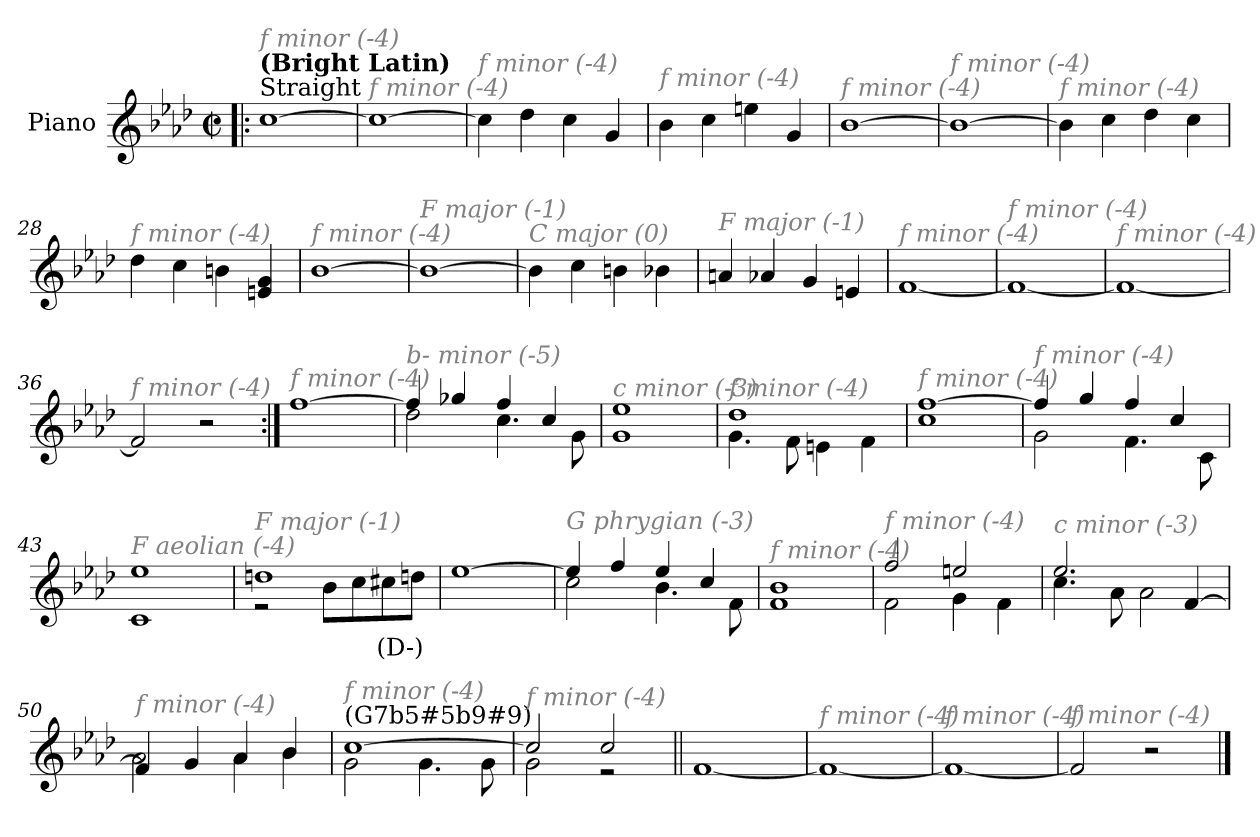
**kern	**text
*part1	*part1
*staff1	*staff1
*I"Piano	*
*I'Pno.	*
*clefG2	*
*k[b-e-a-d-]	*
*M2/2	*
*met(c|)	*
=1!|:	=1!|:
!LO:TX:a:t=Straight	!
!LO:TX:a:B:t=(Bright Latin)	!
!LO:TX:i:color=#808080:t=f minor (-4)	!
[1cc	.
=22	=22
!LO:TX:i:color=#808080:t=f minor (-4)	!
1cc_	.
=23	=23
!LO:TX:i:color=#808080:t=f minor (-4)	!
4cc\]	.
4dd-\	.
4cc\	.
4g/	.
=24	=24
!LO:TX:i:color=#808080:t=f minor (-4)	!
4b-\	.
4cc\	.
4een\	.
4g/	.
!!LO:LB:g=z
=25	=25
!LO:TX:i:color=#808080:t=f minor (-4)	!
[1b-	.
=26	=26
!LO:TX:i:color=#808080:t=f minor (-4)	!
1b-_	.
=27	=27
!LO:TX:i:color=#808080:t=f minor (-4)	!
4b-\]	.
4cc\	.
4dd-\	.
4cc\	.
=28	=28
!LO:TX:i:color=#808080:t=f minor (-4)	!
4dd-\	.
4cc\	.
4bn\	.
4en/ 4g/	.
!!LO:LB:g=z
=29	=29
!LO:TX:i:color=#808080:t=f minor (-4)	!
[1b-	.
=30	=30
!LO:TX:i:color=#808080:t=F major (-1)	!
1b-_	.
=31	=31
!LO:TX:i:color=#808080:t=C major (0)	!
4b-\]	.
4cc\	.
4bn\	.
4b-X\	.
=32	=32
!LO:TX:i:color=#808080:t=F major (-1)	!
4an/	.
4a-X/	.
4g/	.
4en/	.
!!LO:LB:g=z
=33	=33
!LO:TX:i:color=#808080:t=f minor (-4)	!
[1f	.
=34	=34
!LO:TX:i:color=#808080:t=f minor (-4)	!
1f_	.
=35	=35
!LO:TX:i:color=#808080:t=f minor (-4)	!
1f_	.
=36	=36
!LO:TX:i:color=#808080:t=f minor (-4)	!
2f/]	.
2r	.
!!LO:LB:g=z
=37:|!	=37:|!
!LO:TX:i:color=#808080:t=f minor (-4)	!
[1ff	.
=38	=38
*^	*
!LO:TX:i:color=#808080:t=b- minor (-5)	!	!
4ff/]	2dd-\	.
4gg-X/	.	.
4ff/	4.cc\	.
4cc/	.	.
.	8g\	.
=39	=39	=39
!LO:TX:i:color=#808080:t=c minor (-3)	!	!
1ee-	1g	.
=40	=40	=40
!LO:TX:i:color=#808080:t=f minor (-4)	!	!
1dd-	4.g\	.
.	8f\	.
.	4en\	.
.	4f\	.
!!LO:LB:g=z	!!
=41	=41	=41
!LO:TX:i:color=#808080:t=f minor (-4)	!	!
[1ff	1cc	.
=42	=42	=42
!LO:TX:i:color=#808080:t=f minor (-4)	!	!
4ff/]	2g\	.
4gg/	.	.
4ff/	4.f\	.
4cc/	.	.
.	8c\	.
=43	=43	=43
!LO:TX:i:color=#808080:t=F aeolian (-4)	!	!
1ee-	1c	.
=44	=44	=44
!LO:TX:i:color=#808080:t=F major (-1)	!	!
1ddn	2r	.
.	8b-\L	.
.	8cc\	.
.	8cc#Xi\	(D-)
.	8ddn\J	.
!!LO:LB:g=z	!!
=45	=45	=45
!LO:TX:i:color=#808080:t=G phrygian (-3)	!	!
*v	*v	*
[1ee-	.
=46	=46
*^	*
!LO:TX:i:color=#808080:t=G phrygian (-3)	!	!
4ee-/]	2cc\	.
4ff/	.	.
4ee-/	4.b-\	.
4cc/	.	.
.	8f\	.
=47	=47	=47
!LO:TX:i:color=#808080:t=f minor (-4)	!	!
1b-	1f	.
=48	=48	=48
!LO:TX:i:color=#808080:t=f minor (-4)	!	!
2ff/	2f\	.
2een/	4g\	.
.	4f\	.
!!LO:LB:g=z	!!
=49	=49	=49
!LO:TX:i:color=#808080:t=c minor (-3)	!	!
2.ee-/	4.cc\	.
.	8a-\	.
.	2a-\	.
[4f/	.	.
=50	=50	=50
!LO:TX:i:color=#808080:t=f minor (-4)	!	!
4f/]	2a-\	.
4g/	.	.
4a-/	4a-\	.
4b-/	4b-\	.
=51	=51	=51
!LO:TX:a:t=(G7b5#5b9#9)	!	!
!LO:TX:i:color=#808080:t=f minor (-4)	!	!
[1cc	2g\	.
.	4.g\	.
.	8g\	.
=52	=52	=52
!LO:TX:i:color=#808080:t=f minor (-4)	!	!
2cc/]	2g\	.
2cc/	2r	.
!!LO:LB:g=z	!!
=53||	=53||	=53||
!LO:TX:i:color=#808080:t=f minor (-4)	!	!
*v	*v	*
[1f	.
=54	=54
!LO:TX:i:color=#808080:t=f minor (-4)	!
1f_	.
=55	=55
!LO:TX:i:color=#808080:t=f minor (-4)	!
1f_	.
=56	=56
!LO:TX:i:color=#808080:t=f minor (-4)	!
2f/]	.
2r	.
==	==
*-	*-
